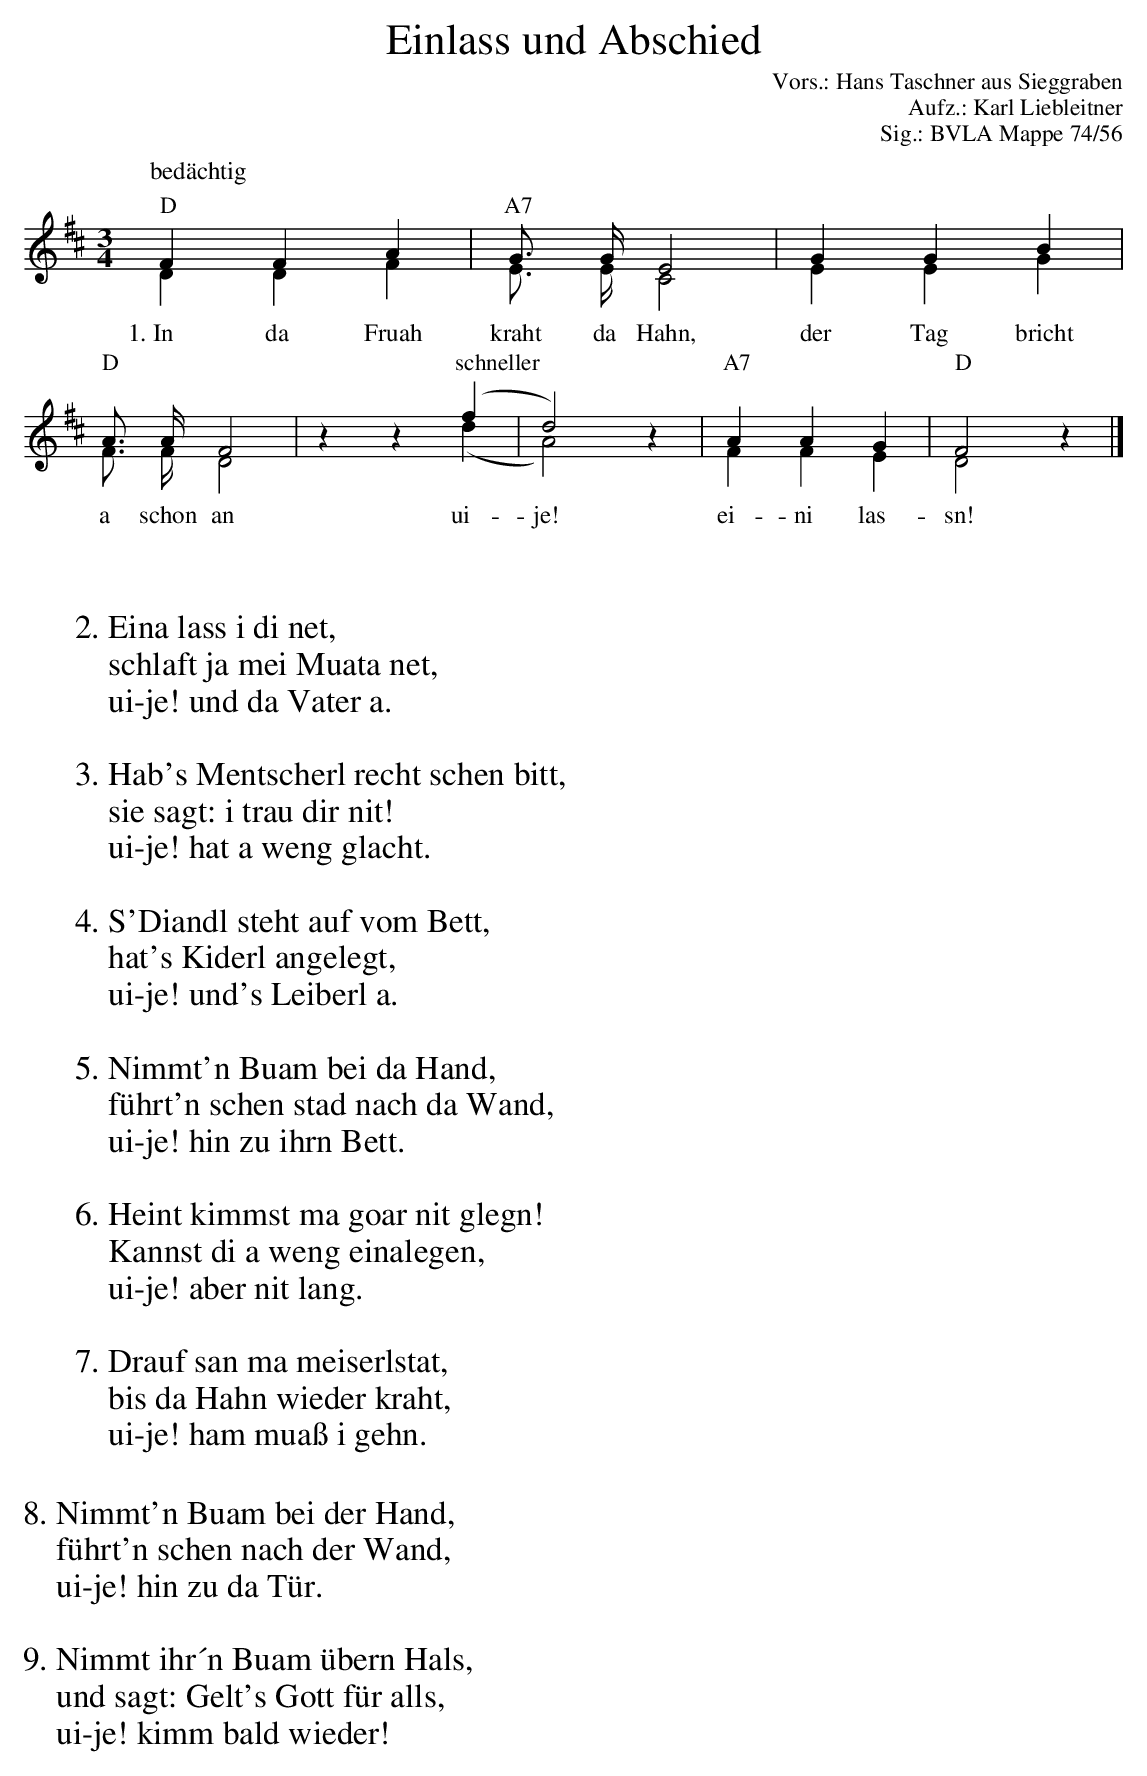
X:1
T: Einlass und Abschied
O:Vors.: Hans Taschner aus Sieggraben
M:3/4
L: 1/4
K: D
%%staves (2 1)
V:1
P:bedächtig
"D"D D F |"A7" E/2 >E/2 C2 | E E G |"D" F/2> F/2 D2 | z z "schneller"(d | A2) z |"A7" F F E |"D" D2 z |]
w: 1.~In da Fruah kraht da Hahn, der Tag bricht a schon an ui-je! ei-ni las-sn!
V:2
FFA | G3// G// E2 | GGB | A3// A//F2 | zz(f | d2)z | AAG | F2z |]
W:2.Eina lass i di net,
W: schlaft ja mei Muata net,
W:ui-je! und da Vater a.
W:
W: 3.Hab's Mentscherl recht schen bitt,
W:sie sagt: i trau dir nit!
W: ui-je! hat a weng glacht.
W:
W:4.S'Diandl steht auf vom Bett,
W: hat's Kiderl angelegt,
W:ui-je! und's Leiberl a.
W:
W: 5. Nimmt'n Buam bei da Hand,
W:f\"uhrt'n schen stad nach da Wand,
W: ui-je! hin zu ihrn Bett.
W:
W:6. Heint kimmst ma goar nit glegn!
W: Kannst di a weng einalegen,
W:ui-je! aber nit lang.
W:
W: 7. Drauf san ma meiserlstat,
W:bis da Hahn wieder kraht,
W:ui-je! ham muaß i gehn.
W:
W:8. Nimmt'n Buam bei der Hand,
W: führt'n schen nach der Wand,
W:ui-je! hin zu da Tür.
W:
W: 9.Nimmt ihr´n Buam übern Hals,
W:und sagt: Gelt's Gott für alls,
W:ui-je! kimm bald wieder!
